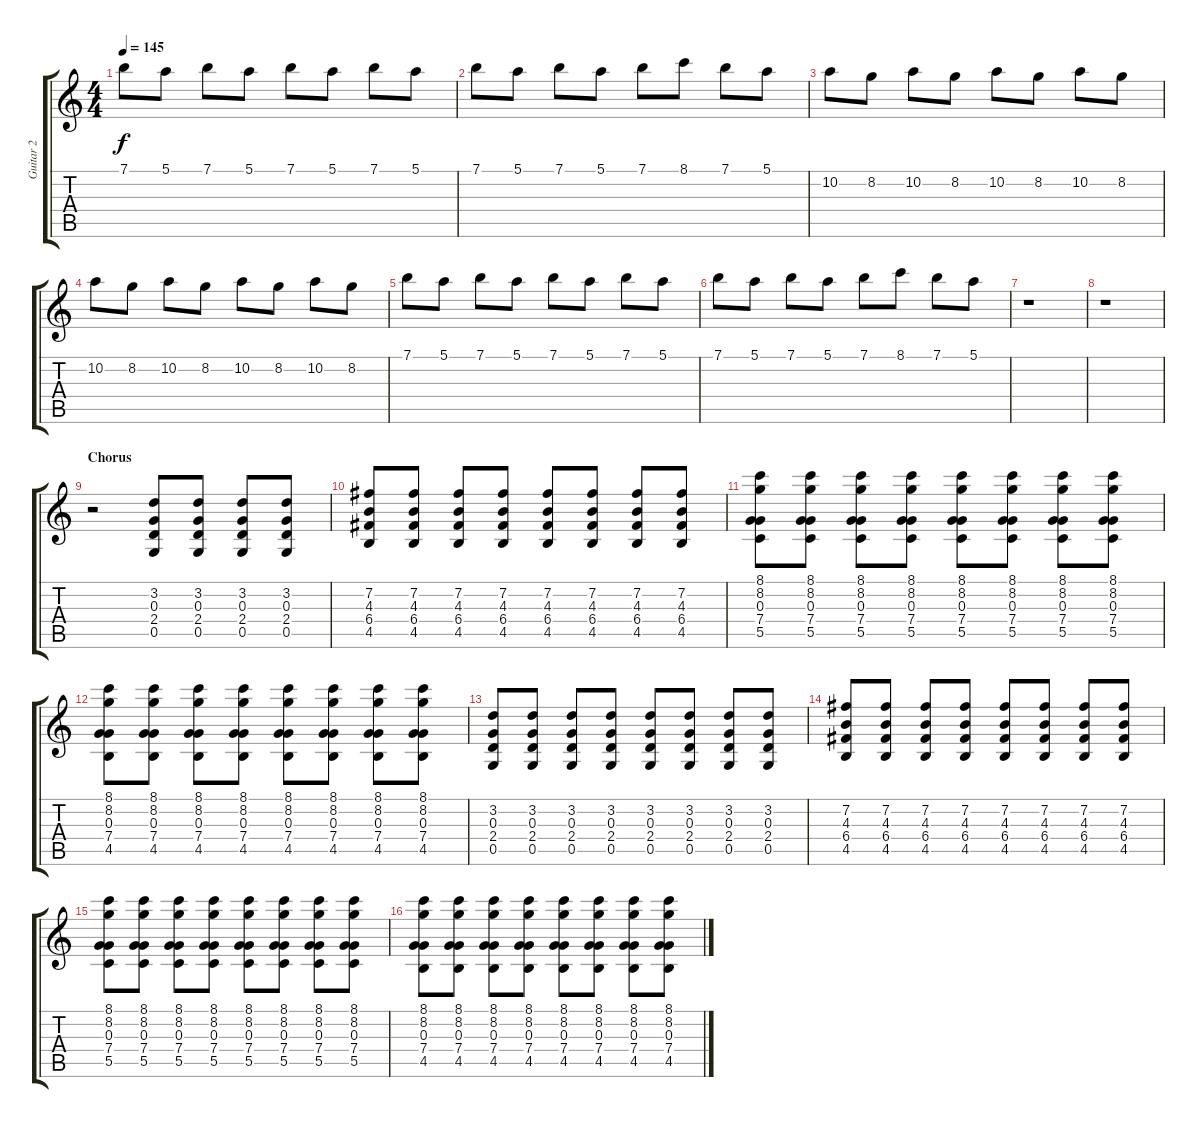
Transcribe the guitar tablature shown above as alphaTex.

\track ("Guitar 2" "Guitar 2") {instrument electricguitarjazz}
\staff {score tabs}
\tuning (E4 B3 G3 C3 G2 E2) {hide}
\ts (4 4)
\tempo 145
\clef g2
\ks c
7.1.8{dy f} 5.1.8 7.1.8 5.1.8 7.1.8 5.1.8 7.1.8 5.1.8 |
7.1.8 5.1.8 7.1.8 5.1.8 7.1.8 8.1.8 7.1.8 5.1.8 |
10.2.8 8.2.8 10.2.8 8.2.8 10.2.8 8.2.8 10.2.8 8.2.8 |
10.2.8 8.2.8 10.2.8 8.2.8 10.2.8 8.2.8 10.2.8 8.2.8 |
7.1.8 5.1.8 7.1.8 5.1.8 7.1.8 5.1.8 7.1.8 5.1.8 |
7.1.8 5.1.8 7.1.8 5.1.8 7.1.8 8.1.8 7.1.8 5.1.8 |
r.1 |
r.1 |
\section ("" "Chorus")
r.2 (3.2 0.3 2.4 0.5).8{instrument distortionguitar} (3.2 0.3 2.4 0.5).8 (3.2 0.3 2.4 0.5).8 (3.2 0.3 2.4 0.5).8 |
(7.2 4.3 6.4 4.5).8 (7.2 4.3 6.4 4.5).8 (7.2 4.3 6.4 4.5).8 (7.2 4.3 6.4 4.5).8 (7.2 4.3 6.4 4.5).8 (7.2 4.3 6.4 4.5).8 (7.2 4.3 6.4 4.5).8 (7.2 4.3 6.4 4.5).8 |
(8.1 8.2 0.3 7.4 5.5).8 (8.1 8.2 0.3 7.4 5.5).8 (8.1 8.2 0.3 7.4 5.5).8 (8.1 8.2 0.3 7.4 5.5).8 (8.1 8.2 0.3 7.4 5.5).8 (8.1 8.2 0.3 7.4 5.5).8 (8.1 8.2 0.3 7.4 5.5).8 (8.1 8.2 0.3 7.4 5.5).8 |
(8.1 8.2 0.3 7.4 4.5).8 (8.1 8.2 0.3 7.4 4.5).8 (8.1 8.2 0.3 7.4 4.5).8 (8.1 8.2 0.3 7.4 4.5).8 (8.1 8.2 0.3 7.4 4.5).8 (8.1 8.2 0.3 7.4 4.5).8 (8.1 8.2 0.3 7.4 4.5).8 (8.1 8.2 0.3 7.4 4.5).8 |
(3.2 0.3 2.4 0.5).8{instrument distortionguitar} (3.2 0.3 2.4 0.5).8 (3.2 0.3 2.4 0.5).8 (3.2 0.3 2.4 0.5).8 (3.2 0.3 2.4 0.5).8 (3.2 0.3 2.4 0.5).8 (3.2 0.3 2.4 0.5).8 (3.2 0.3 2.4 0.5).8 |
(7.2 4.3 6.4 4.5).8 (7.2 4.3 6.4 4.5).8 (7.2 4.3 6.4 4.5).8 (7.2 4.3 6.4 4.5).8 (7.2 4.3 6.4 4.5).8 (7.2 4.3 6.4 4.5).8 (7.2 4.3 6.4 4.5).8 (7.2 4.3 6.4 4.5).8 |
(8.1 8.2 0.3 7.4 5.5).8 (8.1 8.2 0.3 7.4 5.5).8 (8.1 8.2 0.3 7.4 5.5).8 (8.1 8.2 0.3 7.4 5.5).8 (8.1 8.2 0.3 7.4 5.5).8 (8.1 8.2 0.3 7.4 5.5).8 (8.1 8.2 0.3 7.4 5.5).8 (8.1 8.2 0.3 7.4 5.5).8 |
(8.1 8.2 0.3 7.4 4.5).8 (8.1 8.2 0.3 7.4 4.5).8 (8.1 8.2 0.3 7.4 4.5).8 (8.1 8.2 0.3 7.4 4.5).8 (8.1 8.2 0.3 7.4 4.5).8 (8.1 8.2 0.3 7.4 4.5).8 (8.1 8.2 0.3 7.4 4.5).8 (8.1 8.2 0.3 7.4 4.5).8
